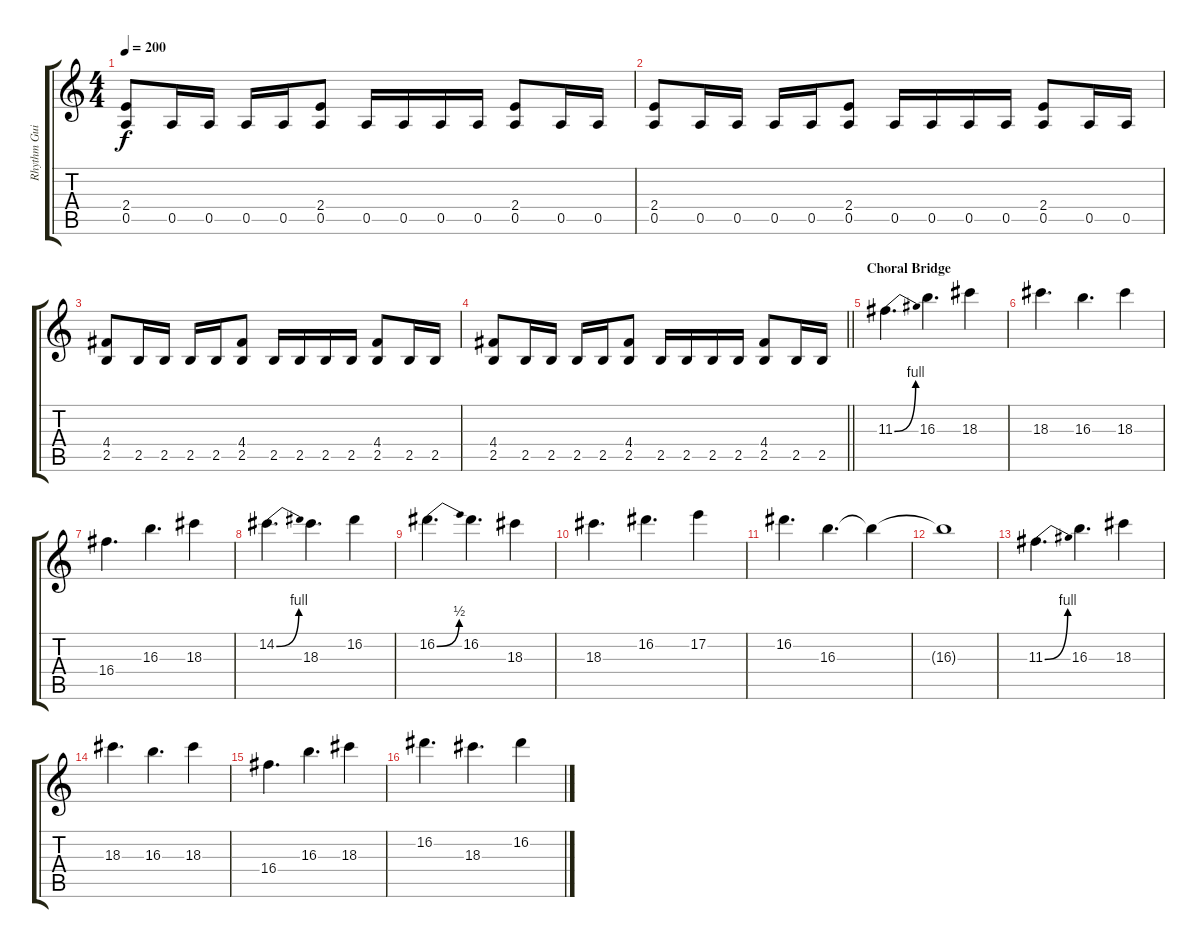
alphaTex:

\track ("Rhythm Guitar" "Rhythm Gui") {instrument distortionguitar}
\staff {score tabs}
\tuning (E4 B3 G3 D3 A2 E2) {hide}
\ts (4 4)
\tempo 200
\clef g2
\ks c
(2.4 0.5).8{dy f} 0.5.16 0.5.16 0.5.16 0.5.16 (2.4 0.5).8 0.5.16 0.5.16 0.5.16 0.5.16 (2.4 0.5).8 0.5.16 0.5.16 |
(2.4 0.5).8 0.5.16 0.5.16 0.5.16 0.5.16 (2.4 0.5).8 0.5.16 0.5.16 0.5.16 0.5.16 (2.4 0.5).8 0.5.16 0.5.16 |
(4.4 2.5).8 2.5.16 2.5.16 2.5.16 2.5.16 (4.4 2.5).8 2.5.16 2.5.16 2.5.16 2.5.16 (4.4 2.5).8 2.5.16 2.5.16 |
\barLineRight lightlight
(4.4 2.5).8 2.5.16 2.5.16 2.5.16 2.5.16 (4.4 2.5).8 2.5.16 2.5.16 2.5.16 2.5.16 (4.4 2.5).8 2.5.16 2.5.16 |
\section ("" "Choral Bridge")
11.3{be (bend 0 0 60 4)}.4{d volume 12 balance 6 instrument distortionguitar} 16.3.4{d} 18.3.4 |
18.3.4{d} 16.3.4{d} 18.3.4 |
16.4.4{d} 16.3.4{d} 18.3.4 |
14.2{be (bend 0 0 60 4)}.4{d} 18.3.4{d} 16.2.4 |
16.2{be (bend 0 0 60 2)}.4{d} 16.2.4{d} 18.3.4 |
18.3.4{d} 16.2.4{d} 17.2.4 |
16.2.4{d} 16.3.4{d} 16.3{t}.4 |
16.3{t}.1 |
11.3{be (bend 0 0 60 4)}.4{d} 16.3.4{d} 18.3.4 |
18.3.4{d} 16.3.4{d} 18.3.4 |
16.4.4{d} 16.3.4{d} 18.3.4 |
16.2.4{d} 18.3.4{d} 16.2.4
